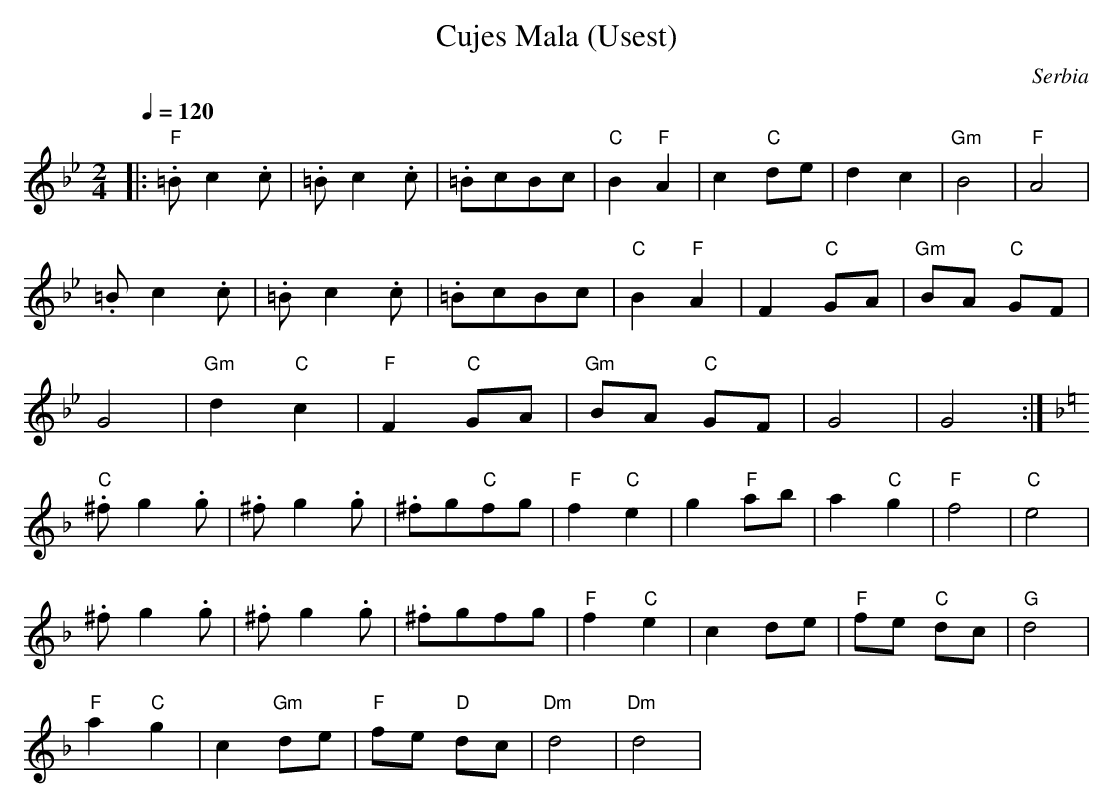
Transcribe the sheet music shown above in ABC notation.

X:1
T:Cujes Mala (Usest)
O:Serbia
L:1/8
M:2/4
Q:1/4=120
K:Gm
|: "F".=B c2 .c| .=B c2 .c| .=BcBc| "C"B2 "F"A2|\
c2 "C" de| d2 c2 |"Gm"B4 | "F"A4|
.=B c2 .c| .=B c2 .c| .=BcBc| "C"B2 "F"A2| F2 "C"GA| "Gm"BA "C"GF|
G4 | "Gm"d2 "C"c2| "F"F2 "C"GA| "Gm"BA "C"GF| G4| G4:|
K:Dm
"C".^f g2 .g| .^f g2 .g| .^fg"C"fg| "F"f2 "C"e2|\
g2 "F"ab| a2 "C"g2 |"F"f4 | "C"e4|
.^f g2 .g| .^f g2 .g| .^fgfg| "F"f2 "C"e2| c2 de| "F"fe "C"dc|"G"d4 |
"F"a2 "C"g2| c2 "Gm"de| "F"fe "D"dc| "Dm"d4| "Dm"d4|
